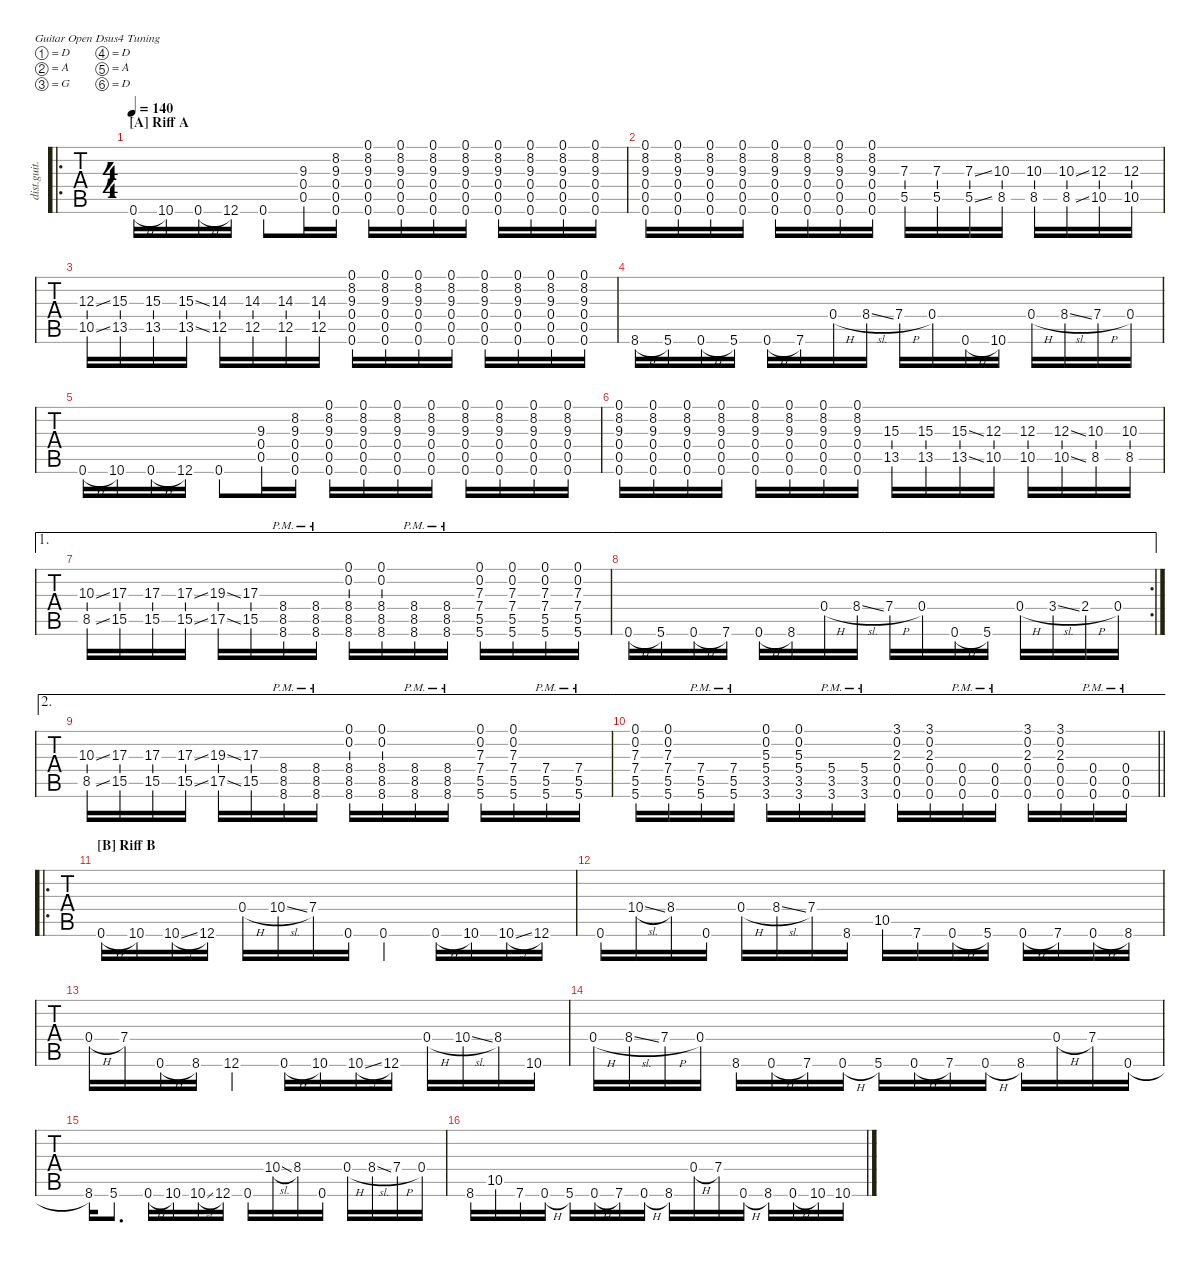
\defaultSystemsLayout 4
\hideDynamics
\bracketExtendMode nobrackets
\otherSystemsTrackNameOrientation horizontal
\track ("Rhythm L" "dist.guit.") {instrument distortionguitar}
\staff {tabs}
\tuning (D4 A3 G3 D3 A2 D2)
\ro
\ts (4 4)
\section ("A" "Riff A")
\tempo 140
\clef g2
\ks c
0.6{h}.16{dy mf instrument distortionguitar beam Up} 10.6.16{beam Up} 0.6{h}.16{beam Up} 12.6.16{beam Up} 0.6.8{beam Up} (0.5 0.4 9.3).16{beam Up} (9.3 8.2 0.4 0.5 0.6).16{beam Up} (9.3 8.2 0.4 0.5 0.6 0.1).16{beam Up} (9.3 8.2 0.4 0.5 0.6 0.1).16{beam Up} (9.3 8.2 0.4 0.5 0.6 0.1).16{beam Up} (9.3 8.2 0.4 0.5 0.6 0.1).16{beam Up} (9.3 8.2 0.4 0.5 0.6 0.1).16{beam Up} (9.3 8.2 0.4 0.5 0.6 0.1).16{beam Up} (9.3 8.2 0.4 0.5 0.6 0.1).16{beam Up} (9.3 8.2 0.4 0.5 0.6 0.1).16{beam Up} |
(9.3 8.2 0.4 0.5 0.6 0.1).16{beam Up} (9.3 8.2 0.4 0.5 0.6 0.1).16{beam Up} (9.3 8.2 0.4 0.5 0.6 0.1).16{beam Up} (9.3 8.2 0.4 0.5 0.6 0.1).16{beam Up} (9.3 8.2 0.4 0.5 0.6 0.1).16{beam Up} (9.3 8.2 0.4 0.5 0.6 0.1).16{beam Up} (9.3 8.2 0.4 0.5 0.6 0.1).16{beam Up} (9.3 8.2 0.4 0.5 0.6 0.1).16{beam Up} (5.5 7.3).16{beam Up} (5.5 7.3).16{beam Up} (5.5{ss} 7.3{ss}).16{beam Up} (8.5 10.3).16{beam Up} (8.5 10.3).16{beam Down} (8.5{ss} 10.3{ss}).16{beam Down} (10.5 12.3).16{beam Down} (10.5 12.3).16{beam Down} |
(10.5{ss} 12.3{ss}).16{beam Down} (15.3{acc #} 13.5{acc #}).16{beam Down} (15.3{acc #} 13.5{acc #}).16{beam Down} (15.3{ss acc #} 13.5{ss acc #}).16{beam Down} (14.3 12.5).16{beam Down} (14.3 12.5).16{beam Down} (14.3 12.5).16{beam Down} (14.3 12.5).16{beam Down} (9.3 8.2 0.4 0.5 0.6 0.1).16{beam Up} (9.3 8.2 0.4 0.5 0.6 0.1).16{beam Up} (9.3 8.2 0.4 0.5 0.6 0.1).16{beam Up} (9.3 8.2 0.4 0.5 0.6 0.1).16{beam Up} (9.3 8.2 0.4 0.5 0.6 0.1).16{beam Up} (9.3 8.2 0.4 0.5 0.6 0.1).16{beam Up} (9.3 8.2 0.4 0.5 0.6 0.1).16{beam Up} (9.3 8.2 0.4 0.5 0.6 0.1).16{beam Up} |
8.6{h acc #}.16{beam Up} 5.6.16{beam Up} 0.6{h}.16{beam Up} 5.6.16{beam Up} 0.6{h}.16{beam Up} 7.6.16{beam Up} 0.4{h}.16{beam Up} 8.4{sl acc #}.16{beam Up} 7.4{h}.16{beam Up} 0.4.16{beam Up} 0.6{h}.16{beam Up} 10.6.16{beam Up} 0.4{h}.16{beam Up} 8.4{sl acc #}.16{beam Up} 7.4{h}.16{beam Up} 0.4.16{beam Up} |
0.6{h}.16{beam Up} 10.6.16{beam Up} 0.6{h}.16{beam Up} 12.6.16{beam Up} 0.6.8{beam Up} (0.5 0.4 9.3).16{beam Up} (9.3 8.2 0.4 0.5 0.6).16{beam Up} (9.3 8.2 0.4 0.5 0.6 0.1).16{beam Up} (9.3 8.2 0.4 0.5 0.6 0.1).16{beam Up} (9.3 8.2 0.4 0.5 0.6 0.1).16{beam Up} (9.3 8.2 0.4 0.5 0.6 0.1).16{beam Up} (9.3 8.2 0.4 0.5 0.6 0.1).16{beam Up} (9.3 8.2 0.4 0.5 0.6 0.1).16{beam Up} (9.3 8.2 0.4 0.5 0.6 0.1).16{beam Up} (9.3 8.2 0.4 0.5 0.6 0.1).16{beam Up} |
(9.3 8.2 0.4 0.5 0.6 0.1).16{beam Up} (9.3 8.2 0.4 0.5 0.6 0.1).16{beam Up} (9.3 8.2 0.4 0.5 0.6 0.1).16{beam Up} (9.3 8.2 0.4 0.5 0.6 0.1).16{beam Up} (9.3 8.2 0.4 0.5 0.6 0.1).16{beam Up} (9.3 8.2 0.4 0.5 0.6 0.1).16{beam Up} (9.3 8.2 0.4 0.5 0.6 0.1).16{beam Up} (9.3 8.2 0.4 0.5 0.6 0.1).16{beam Up} (13.5{acc #} 15.3{acc #}).16{beam Down} (13.5{acc #} 15.3{acc #}).16{beam Down} (13.5{ss acc #} 15.3{ss acc #}).16{beam Down} (10.5 12.3).16{beam Down} (10.5 12.3).16{beam Down} (10.5{ss} 12.3{ss}).16{beam Down} (8.5 10.3).16{beam Down} (8.5 10.3).16{beam Down} |
\ae 1
(10.3{ss} 8.5{ss}).16{beam Down} (15.5 17.3).16{beam Down} (15.5 17.3).16{beam Down} (15.5{ss} 17.3{ss}).16{beam Down} (17.5{ss} 19.3{ss}).16{beam Up} (15.5 17.3).16{beam Up} (8.6{pm acc #} 8.5{pm} 8.4{pm acc #}).16{beam Up} (8.6{pm acc #} 8.5{pm} 8.4{pm acc #}).16{beam Up} (8.6{acc #} 8.5 8.4{acc #} 0.2{acc x} 0.1).16{beam Up} (8.6{acc #} 8.5 8.4{acc #} 0.2{acc x} 0.1).16{beam Up} (8.6{pm acc #} 8.5{pm} 8.4{pm acc #}).16{beam Up} (8.6{pm acc #} 8.5{pm} 8.4{pm acc #}).16{beam Up} (5.6 5.5 7.4 7.3 0.2 0.1).16{beam Up} (5.6 5.5 7.4 7.3 0.2 0.1).16{beam Up} (5.6 5.5 7.4 7.3 0.2 0.1).16{beam Up} (5.6 5.5 7.4 7.3 0.2 0.1).16{beam Up} |
\ae 1
\rc 2
0.6{h}.16{beam Up} 5.6.16{beam Up} 0.6{h}.16{beam Up} 7.6.16{beam Up} 0.6{h}.16{beam Up} 8.6{acc #}.16{beam Up} 0.4{h}.16{beam Up} 8.4{sl acc #}.16{beam Up} 7.4{h}.16{beam Up} 0.4.16{beam Up} 0.6{h}.16{beam Up} 5.6.16{beam Up} 0.4{h}.16{beam Up} 3.4{sl}.16{beam Up} 2.4{h}.16{beam Up} 0.4.16{beam Up} |
\ae 2
(8.5{ss} 10.3{ss}).16{beam Down} (17.3 15.5).16{beam Down} (17.3 15.5).16{beam Down} (17.3{ss} 15.5{ss}).16{beam Down} (19.3{ss} 17.5{ss}).16{beam Up} (17.3 15.5).16{beam Up} (8.6{pm acc #} 8.5{pm} 8.4{pm acc #}).16{beam Up} (8.6{pm acc #} 8.5{pm} 8.4{pm acc #}).16{beam Up} (8.6{acc #} 8.5 8.4{acc #} 0.2{acc x} 0.1).16{beam Up} (8.6{acc #} 8.5 8.4{acc #} 0.1 0.2{acc x}).16{beam Up} (8.6{pm acc #} 8.5{pm} 8.4{pm acc #}).16{beam Up} (8.6{pm acc #} 8.5{pm} 8.4{pm acc #}).16{beam Up} (5.6 5.5 7.4 7.3 0.2 0.1).16{beam Up} (5.6 5.5 7.4 7.3 0.2 0.1).16{beam Up} (5.6{pm} 5.5{pm} 7.4{pm}).16{beam Up} (7.4{pm} 5.5{pm} 5.6{pm}).16{beam Up} |
\ae 2
\barLineRight lightlight
(5.6 5.5 7.4 7.3 0.2 0.1).16{beam Up} (5.6 5.5 7.4 7.3 0.2 0.1).16{beam Up} (5.6{pm} 5.5{pm} 7.4{pm}).16{beam Up} (7.4{pm} 5.5{pm} 5.6{pm}).16{beam Up} (3.6 3.5 5.4 5.3 0.2 0.1).16{beam Up} (3.6 3.5 5.4 5.3 0.2 0.1).16{beam Up} (3.6{pm} 3.5{pm} 5.4{pm}).16{beam Up} (3.6{pm} 3.5{pm} 5.4{pm}).16{beam Up} (0.4 0.5 0.6 3.1 0.2 2.3).16{beam Up} (0.4 0.5 0.6 3.1 0.2 2.3).16{beam Up} (0.4{pm} 0.5{pm} 0.6{pm}).16{beam Up} (0.6{pm} 0.5{pm} 0.4{pm}).16{beam Up} (0.4 0.5 0.6 3.1 0.2 2.3).16{beam Up} (0.4 0.5 0.6 3.1 0.2 2.3).16{beam Up} (0.4{pm} 0.5{pm} 0.6{pm}).16{beam Up} (0.6{pm} 0.5{pm} 0.4{pm}).16{beam Up} |
\ro
\section ("B" "Riff B")
0.6{h}.16 10.6.16 10.6{sl}.16 12.6.16 0.4{h}.16 10.4{sl}.16 7.4.16 0.6.16 0.6.4 0.6{h}.16 10.6.16 10.6{sl}.16 12.6.16 |
0.6.16 10.4{sl}.16 8.4{acc #}.16 0.6.16 0.4{h}.16 8.4{sl acc #}.16 7.4.16 8.6{acc #}.16 10.5.16 7.6.16 0.6{h}.16 5.6.16 0.6{h}.16 7.6.16 0.6{h}.16 8.6{acc #}.16 |
0.4{h}.16 7.4.16 0.6{h}.16 8.6{acc #}.16 12.6.4 0.6{h}.16 10.6.16 10.6{sl}.16 12.6.16 0.4{h}.16 10.4{sl}.16 8.4{acc #}.16 10.6.16 |
0.4{h}.16 8.4{sl acc #}.16 7.4{h}.16 0.4.16 8.6{acc #}.16 0.6{h}.16 7.6.16 0.6{h}.16 5.6.16 0.6{h}.16 7.6.16 0.6{h}.16 8.6{acc #}.16 0.4{h}.16 7.4.16 0.6{h}.16 |
8.6{acc #}.16 5.6.8{d} 0.6{h}.16 10.6.16 10.6{sl}.16 12.6.16 0.6.16 10.4{sl}.16 8.4{acc #}.16 0.6.16 0.4{h}.16 8.4{sl acc #}.16 7.4{h}.16 0.4.16 |
8.6{acc #}.16 10.5.16 7.6.16 0.6{h}.16 5.6.16 0.6{h}.16 7.6.16 0.6{h}.16 8.6{acc #}.16 0.4{h}.16 7.4.16 0.6{h}.16 8.6{acc #}.16 0.6{h}.16 10.6.16 10.6{sl}.16
